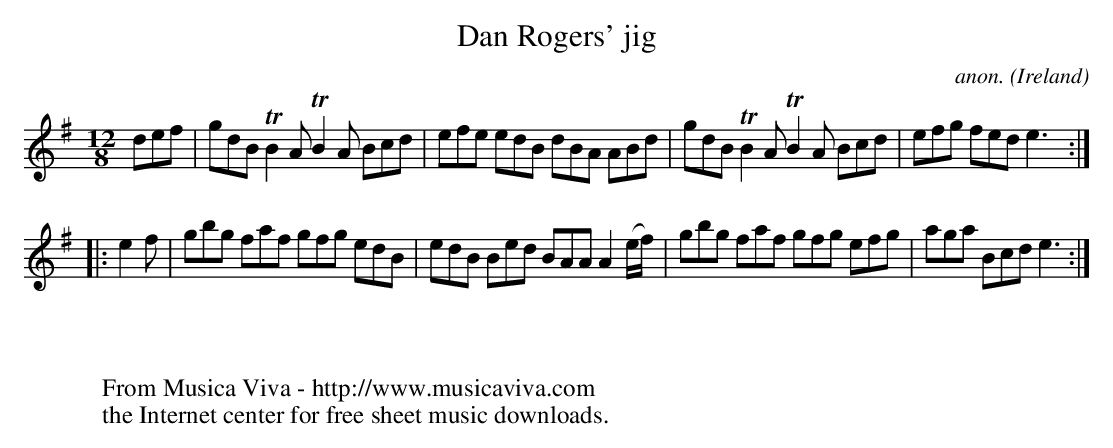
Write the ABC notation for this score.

X:1
T:Dan Rogers' jig
C:anon.
O:Ireland
m:Tn2 = (3n/o/n/ m/n/
M:12/8
L:1/8
K:Em
def|gdB TB2A TB2A Bcd|efe edB dBA ABd|gdB TB2A TB2A Bcd|efg fed e3:|
|:e2f|gbg faf gfg edB|edB Bed BAA A2(e/f/)|gbg faf gfg efg|aga Bcd e3:|
W:
W:
W:  From Musica Viva - http://www.musicaviva.com
W:  the Internet center for free sheet music downloads.
